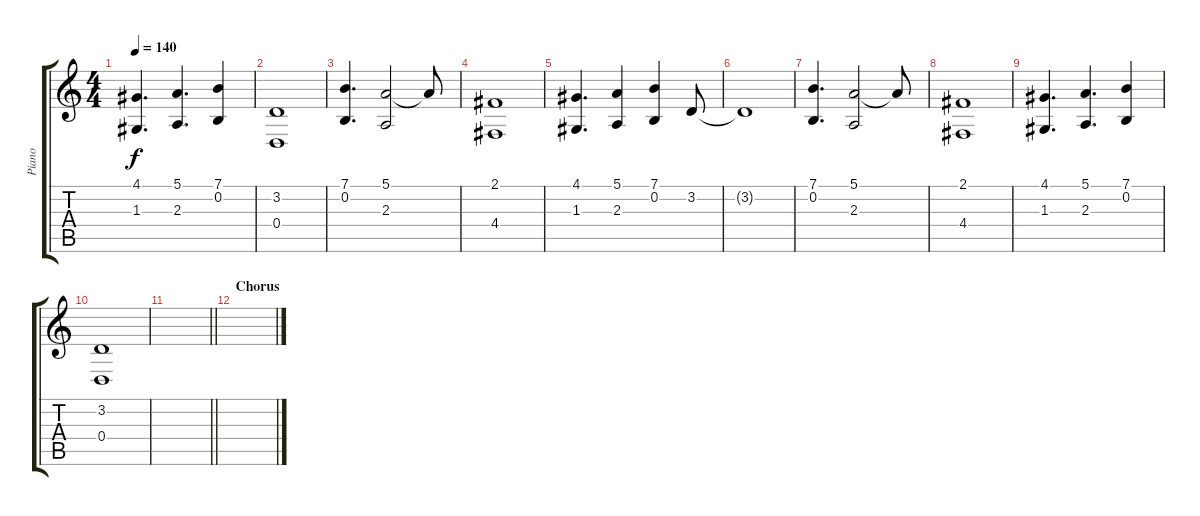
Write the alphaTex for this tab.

\track ("Piano" "Piano") {instrument acousticgrandpiano}
\staff {score tabs}
\tuning (E4 B3 G3 D3 A2 E2) {hide}
\ts (4 4)
\tempo 140
\clef g2
\ks c
(4.1 1.3).4{d dy f} (5.1 2.3).4{d} (7.1 0.2).4 |
(3.2 0.4).1 |
(7.1 0.2).4{d} (5.1 2.3).2 5.1{t}.8 |
(2.1 4.4).1 |
(4.1 1.3).4{d} (5.1 2.3).4 (7.1 0.2).4 3.2.8 |
3.2{t}.1 |
(7.1 0.2).4{d} (5.1 2.3).2 5.1{t}.8 |
(2.1 4.4).1 |
(4.1 1.3).4{d} (5.1 2.3).4{d} (7.1 0.2).4 |
(3.2 0.4).1 |
\barLineRight lightlight
|
\section ("" "Chorus")
